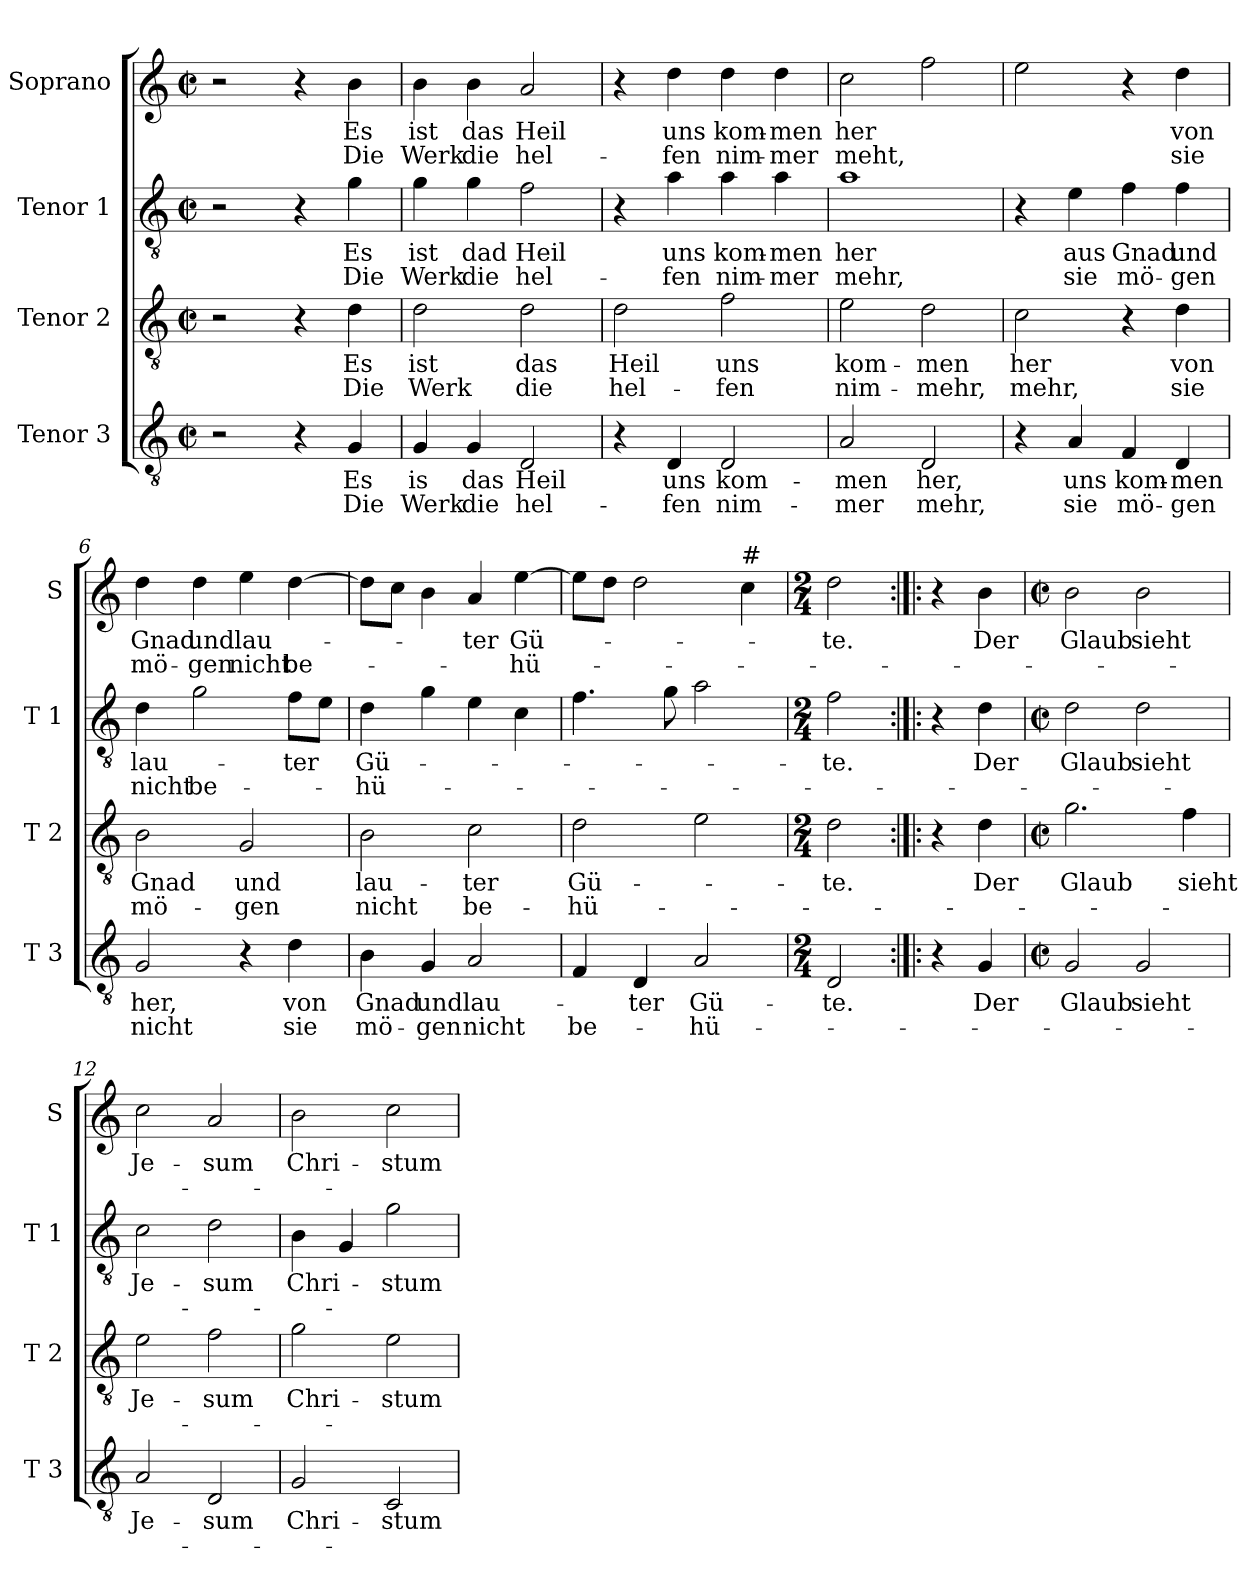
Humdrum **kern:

**kern	**text	**text	**kern	**text	**text	**kern	**text	**text	**kern	**text	**text
*part4	*part4	*part4	*part3	*part3	*part3	*part2	*part2	*part2	*part1	*part1	*part1
*staff4	*staff4	*staff4	*staff3	*staff3	*staff3	*staff2	*staff2	*staff2	*staff1	*staff1	*staff1
*I"Tenor 3	*	*	*I"Tenor 2	*	*	*I"Tenor 1	*	*	*I"Soprano	*	*
*I'T 3	*	*	*I'T 2	*	*	*I'T 1	*	*	*I'S	*	*
*clefGv2	*	*	*clefGv2	*	*	*clefGv2	*	*	*clefG2	*	*
*k[]	*	*	*k[]	*	*	*k[]	*	*	*k[]	*	*
*C:	*	*	*C:	*	*	*C:	*	*	*C:	*	*
*M2/2	*	*	*M2/2	*	*	*M2/2	*	*	*M2/2	*	*
*met(c|)	*	*	*met(c|)	*	*	*met(c|)	*	*	*met(c|)	*	*
=1	=1	=1	=1	=1	=1	=1	=1	=1	=1	=1	=1
2r	.	.	2r	.	.	2r	.	.	2r	.	.
4r	.	.	4r	.	.	4r	.	.	4r	.	.
!	!LO:LY:b	!LO:LY:b	!	!LO:LY:b	!LO:LY:b	!	!LO:LY:b	!LO:LY:b	!	!LO:LY:b	!LO:LY:b
4G/	Es	Die	4d\	Es	Die	4g\	Es	Die	4b\	Es	Die
=2	=2	=2	=2	=2	=2	=2	=2	=2	=2	=2	=2
!	!LO:LY:b	!LO:LY:b	!	!LO:LY:b	!LO:LY:b	!	!LO:LY:b	!LO:LY:b	!	!LO:LY:b	!LO:LY:b
4G/	is	Werk	2d\	ist	Werk	4g\	ist	Werk	4b\	ist	Werk
!	!LO:LY:b	!LO:LY:b	!	!	!	!	!LO:LY:b	!LO:LY:b	!	!LO:LY:b	!LO:LY:b
4G/	das	die	.	.	.	4g\	dad	die	4b\	das	die
!	!LO:LY:b	!LO:LY:b	!	!LO:LY:b	!LO:LY:b	!	!LO:LY:b	!LO:LY:b	!	!LO:LY:b	!LO:LY:b
2D/	Heil	hel-	2d\	das	die	2f\	Heil	hel-	2a/	Heil	hel-
=3	=3	=3	=3	=3	=3	=3	=3	=3	=3	=3	=3
!	!	!	!	!LO:LY:b	!LO:LY:b	!	!	!	!	!	!
4r	.	.	2d\	Heil	hel-	4r	.	.	4r	.	.
!	!LO:LY:b	!LO:LY:b	!	!	!	!	!LO:LY:b	!LO:LY:b	!	!LO:LY:b	!LO:LY:b
4D/	uns	-fen	.	.	.	4a\	uns	-fen	4dd\	uns	-fen
!	!LO:LY:b	!LO:LY:b	!	!LO:LY:b	!LO:LY:b	!	!LO:LY:b	!LO:LY:b	!	!LO:LY:b	!LO:LY:b
2D/	kom-	nim-	2f\	uns	-fen	4a\	kom-	nim-	4dd\	kom-	nim-
!	!	!	!	!	!	!	!LO:LY:b	!LO:LY:b	!	!LO:LY:b	!LO:LY:b
.	.	.	.	.	.	4a\	-men	-mer	4dd\	-men	-mer
=4	=4	=4	=4	=4	=4	=4	=4	=4	=4	=4	=4
!	!LO:LY:b	!LO:LY:b	!	!LO:LY:b	!LO:LY:b	!	!LO:LY:b	!LO:LY:b	!	!LO:LY:b	!LO:LY:b
2A/	-men	-mer	2e\	kom-	nim-	1a	her	mehr,	2cc\	her	meht,
!	!LO:LY:b	!LO:LY:b	!	!LO:LY:b	!LO:LY:b	!	!	!	!	!	!
2D/	her,	mehr,	2d\	-men	-mehr,	.	.	.	2ff\	.	.
!!LO:LB:g=z
=5	=5	=5	=5	=5	=5	=5	=5	=5	=5	=5	=5
!	!	!	!	!LO:LY:b	!LO:LY:b	!	!	!	!	!	!
4r	.	.	2c\	her	mehr,	4r	.	.	2ee\	.	.
!	!LO:LY:b	!LO:LY:b	!	!	!	!	!LO:LY:b	!LO:LY:b	!	!	!
4A/	uns	sie	.	.	.	4e\	aus	sie	.	.	.
!	!LO:LY:b	!LO:LY:b	!	!	!	!	!LO:LY:b	!LO:LY:b	!	!	!
4F/	kom-	mö-	4r	.	.	4f\	Gnad	mö-	4r	.	.
!	!LO:LY:b	!LO:LY:b	!	!LO:LY:b	!LO:LY:b	!	!LO:LY:b	!LO:LY:b	!	!LO:LY:b	!LO:LY:b
4D/	-men	-gen	4d\	von	sie	4f\	und	-gen	4dd\	von	sie
=6	=6	=6	=6	=6	=6	=6	=6	=6	=6	=6	=6
!	!LO:LY:b	!LO:LY:b	!	!LO:LY:b	!LO:LY:b	!	!LO:LY:b	!LO:LY:b	!	!LO:LY:b	!LO:LY:b
2G/	her,	nicht	2B\	Gnad	mö-	4d\	lau-	nicht	4dd\	Gnad	mö-
!	!	!	!	!	!	!	!	!LO:LY:b	!	!LO:LY:b	!LO:LY:b
.	.	.	.	.	.	2g\	.	be-	4dd\	und	-gen
!	!	!	!	!LO:LY:b	!LO:LY:b	!	!	!	!	!LO:LY:b	!LO:LY:b
4r	.	.	2G/	und	-gen	.	.	.	4ee\	lau-	nicht
!	!LO:LY:b	!LO:LY:b	!	!	!	!	!LO:LY:b	!	!	!	!LO:LY:b
4d\	von	sie	.	.	.	8f\L	-ter	.	[4dd\	.	be-
.	.	.	.	.	.	8e\J	.	.	.	.	.
=7	=7	=7	=7	=7	=7	=7	=7	=7	=7	=7	=7
!	!LO:LY:b	!LO:LY:b	!	!LO:LY:b	!LO:LY:b	!	!LO:LY:b	!LO:LY:b	!	!	!
4B\	Gnad	mö-	2B\	lau-	nicht	4d\	Gü-	-hü-	8dd\L]	.	.
.	.	.	.	.	.	.	.	.	8cc\J	.	.
!	!LO:LY:b	!LO:LY:b	!	!	!	!	!	!	!	!	!
4G/	und	-gen	.	.	.	4g\	.	.	4b\	.	.
!	!LO:LY:b	!LO:LY:b	!	!LO:LY:b	!LO:LY:b	!	!	!	!	!LO:LY:b	!
2A/	lau-	nicht	2c\	-ter	be-	4e\	.	.	4a/	-ter	.
!	!	!	!	!	!	!	!	!	!	!LO:LY:b	!LO:LY:b
.	.	.	.	.	.	4c\	.	.	[4ee\	Gü-	-hü-
=8	=8	=8	=8	=8	=8	=8	=8	=8	=8	=8	=8
!	!	!LO:LY:b	!	!LO:LY:b	!LO:LY:b	!	!	!	!	!	!
4F/	.	be-	2d\	Gü-	-hü-	4.f\	.	.	8ee\L]	.	.
.	.	.	.	.	.	.	.	.	8dd\J	.	.
!	!LO:LY:b	!	!	!	!	!	!	!	!	!	!
4D/	-ter	.	.	.	.	.	.	.	2dd\	.	.
.	.	.	.	.	.	8g\	.	.	.	.	.
!	!LO:LY:b	!LO:LY:b	!	!	!	!	!	!	!	!	!
2A/	Gü-	-hü-	2e\	.	.	2a\	.	.	.	.	.
!	!	!	!	!	!	!	!	!	!LO:TX:a:t=#	!	!
.	.	.	.	.	.	.	.	.	4cc\	.	.
=9	=9	=9	=9	=9	=9	=9	=9	=9	=9	=9	=9
*M2/4	*	*	*M2/4	*	*	*M2/4	*	*	*M2/4	*	*
!	!LO:LY:b	!	!	!LO:LY:b	!	!	!LO:LY:b	!	!	!LO:LY:b	!
2D/	-te.	.	2d\	-te.	.	2f\	-te.	.	2dd\	-te.	.
!!LO:PB:g=z
=10:|!|:	=10:|!|:	=10:|!|:	=10:|!|:	=10:|!|:	=10:|!|:	=10:|!|:	=10:|!|:	=10:|!|:	=10:|!|:	=10:|!|:	=10:|!|:
!	!	!LO:LY:b	!	!	!LO:LY:b	!	!	!LO:LY:b	!	!	!LO:LY:b
4r	.	-ten.	4r	.	-ten.	4r	.	-ten.	4r	.	-ten.
!	!LO:LY:b	!	!	!LO:LY:b	!	!	!LO:LY:b	!	!	!LO:LY:b	!
4G/	Der	.	4d\	Der	.	4d\	Der	.	4b\	Der	.
=11	=11	=11	=11	=11	=11	=11	=11	=11	=11	=11	=11
*M2/2	*	*	*M2/2	*	*	*M2/2	*	*	*M2/2	*	*
*met(c|)	*	*	*met(c|)	*	*	*met(c|)	*	*	*met(c|)	*	*
!	!LO:LY:b	!	!	!LO:LY:b	!	!	!LO:LY:b	!	!	!LO:LY:b	!
2G/	Glaub	.	2.g\	Glaub	.	2d\	Glaub	.	2b\	Glaub	.
!	!LO:LY:b	!	!	!	!	!	!LO:LY:b	!	!	!LO:LY:b	!
2G/	sieht	.	.	.	.	2d\	sieht	.	2b\	sieht	.
!	!	!	!	!LO:LY:b	!	!	!	!	!	!	!
.	.	.	4f\	sieht	.	.	.	.	.	.	.
=12	=12	=12	=12	=12	=12	=12	=12	=12	=12	=12	=12
!	!LO:LY:b	!	!	!LO:LY:b	!	!	!LO:LY:b	!	!	!LO:LY:b	!
2A/	Je-	.	2e\	Je-	.	2c\	Je-	.	2cc\	Je-	.
!	!LO:LY:b	!	!	!LO:LY:b	!	!	!LO:LY:b	!	!	!LO:LY:b	!
2D/	-sum	.	2f\	-sum	.	2d\	-sum	.	2a/	-sum	.
=13	=13	=13	=13	=13	=13	=13	=13	=13	=13	=13	=13
!	!LO:LY:b	!	!	!LO:LY:b	!	!	!LO:LY:b	!	!	!LO:LY:b	!
2G/	Chri-	.	2g\	Chri-	.	4B\	Chri-	.	2b\	Chri-	.
.	.	.	.	.	.	4G/	.	.	.	.	.
!	!LO:LY:b	!	!	!LO:LY:b	!	!	!LO:LY:b	!	!	!LO:LY:b	!
2C/	-stum	.	2e\	-stum	.	2g\	-stum	.	2cc\	-stum	.
=	=	=	=	=	=	=	=	=	=	=	=
*-	*-	*-	*-	*-	*-	*-	*-	*-	*-	*-	*-
